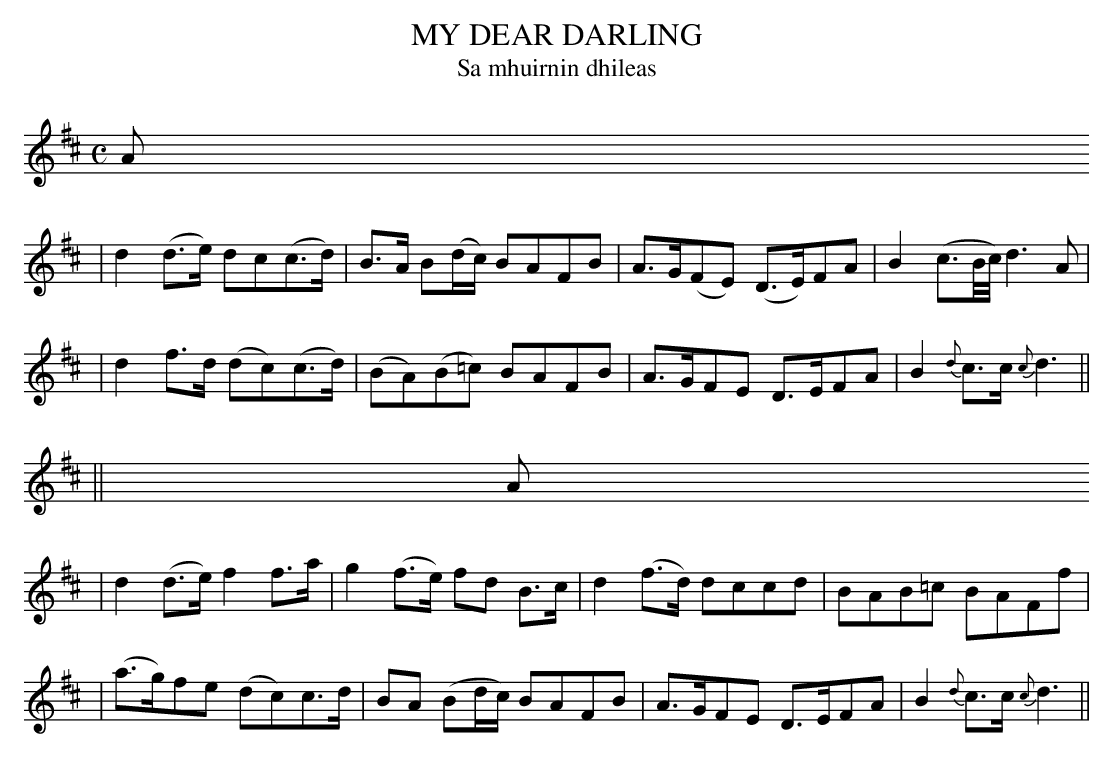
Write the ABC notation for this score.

X:1
T: MY DEAR DARLING
T: Sa mhuirnin dhileas
M: C
L: 1/8
K: D
A
| d2(d>e) dc(c>d) | B>A B(d/c/) BAFB | A>G(FE) (D>E)FA | B2 (c3/2B//c//) d3A|
| d2f>d (dc)(c>d) | (BA)(B=c) BAFB | A>GFE D>EFA | B2 {d}c>c {c}d3 ||
|| A
| d2(d>e) f2f>a | g2(f>e) fd B>c | d2(f>d) dccd | BAB=c BAFf |
| (a>g)fe (dc)c>d | BA (Bd/c/) BAFB | A>GFE D>EFA | B2 {d}c>c {c}d3 ||
